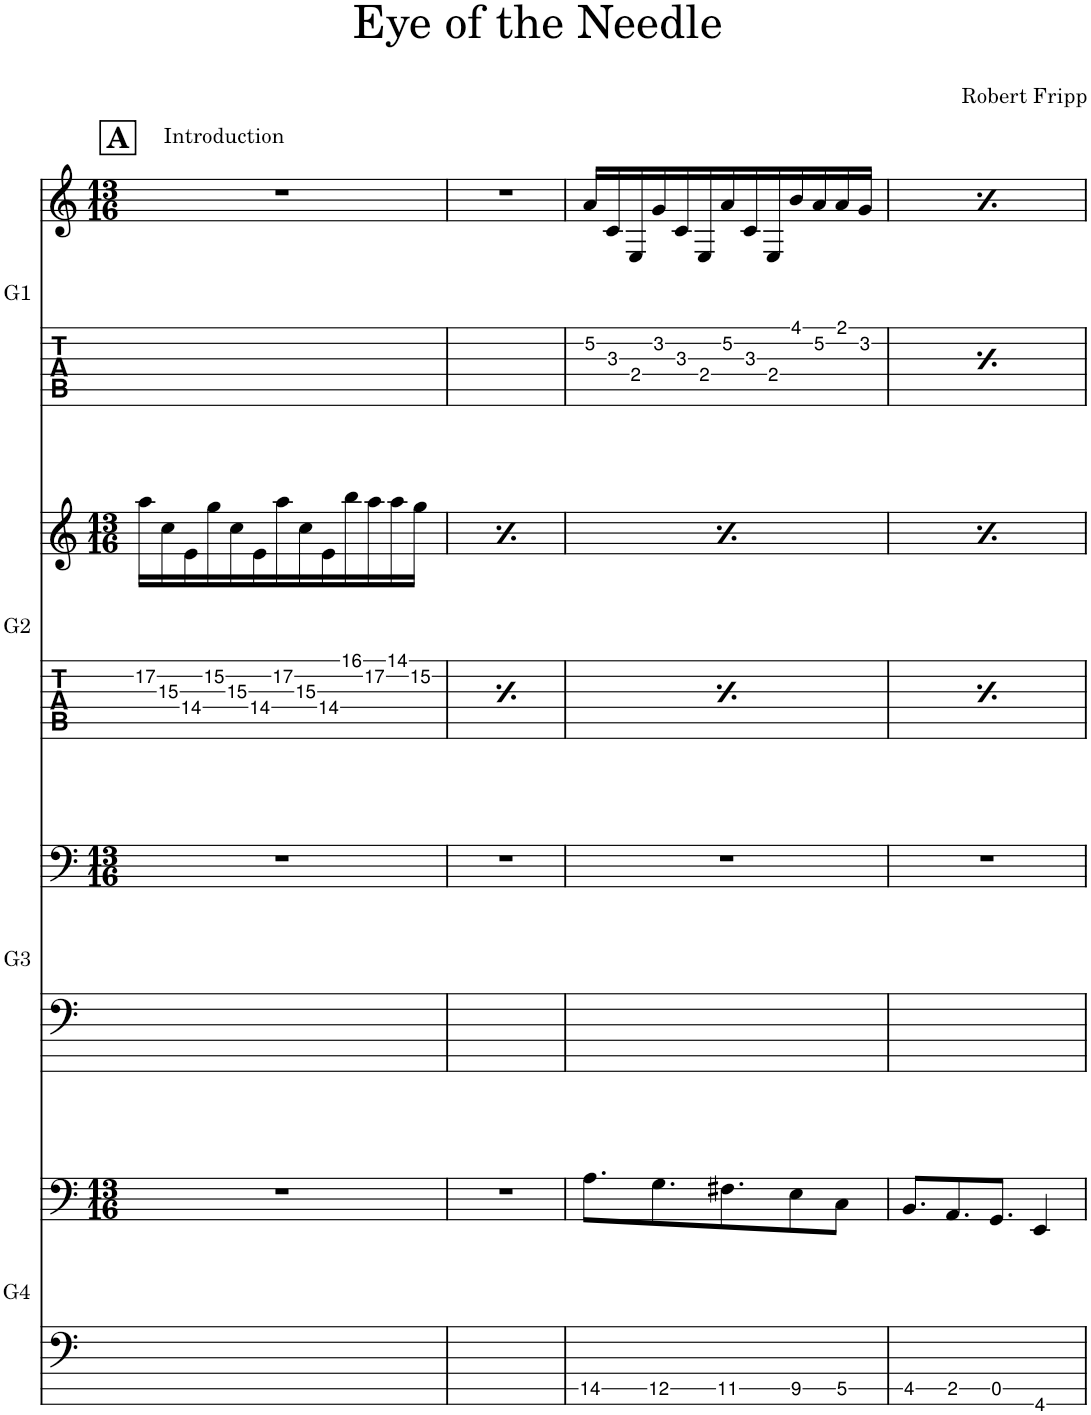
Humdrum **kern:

**kern	**kern	**kern	**kern	**kern	**kern	**kern	**kern
*part4	*part4	*part3	*part3	*part2	*part2	*part1	*part1
*staff8	*staff7	*staff6	*staff5	*staff4	*staff3	*staff2	*staff1
*I"G4	*	*I"G3	*	*I"G2	*	*I"G1	*
*I'G4	*	*I'G3	*	*I'G2	*	*I'G1	*
*stria6	*	*stria6	*	*stria6	*	*stria6	*
*clefF4	*clefF4	*clefF4	*clefF4	*	*clefG2	*	*clefG2
*k[]	*k[]	*k[]	*k[]	*k[]	*k[]	*k[]	*k[]
*M13/16	*M13/16	*M13/16	*M13/16	*M13/16	*M13/16	*M13/16	*M13/16
!!LO:REH:place=s1:a:B:cj:fs=14:t=A
=1	=1	=1	=1	=1	=1	=1	=1
!	!	!	!	!	!	!	!LO:TX:a:t=Introduction
16%13r	16%13r	16%13r	16%13r	16aaLL	16aa\LL	16%13r	16%13r
.	.	.	.	16cc	16cc\	.	.
.	.	.	.	16e	16e\	.	.
.	.	.	.	16gg	16gg\	.	.
.	.	.	.	16cc	16cc\	.	.
.	.	.	.	16e	16e\	.	.
.	.	.	.	16aa	16aa\	.	.
.	.	.	.	16cc	16cc\	.	.
.	.	.	.	16e	16e\	.	.
.	.	.	.	16bb	16bb\	.	.
.	.	.	.	16aa	16aa\	.	.
.	.	.	.	16aa	16aa\	.	.
.	.	.	.	16ggJJ	16gg\JJ	.	.
=2	=2	=2	=2	=2	=2	=2	=2
16%13r	16%13r	16%13r	16%13r	16aaLL	16aa\LL	16%13r	16%13r
.	.	.	.	16cc	16cc\	.	.
.	.	.	.	16e	16e\	.	.
.	.	.	.	16gg	16gg\	.	.
.	.	.	.	16cc	16cc\	.	.
.	.	.	.	16e	16e\	.	.
.	.	.	.	16aa	16aa\	.	.
.	.	.	.	16cc	16cc\	.	.
.	.	.	.	16e	16e\	.	.
.	.	.	.	16bb	16bb\	.	.
.	.	.	.	16aa	16aa\	.	.
.	.	.	.	16aa	16aa\	.	.
.	.	.	.	16ggJJ	16gg\JJ	.	.
=3	=3	=3	=3	=3	=3	=3	=3
8.AL	8.A\L	16%13r	16%13r	16aaLL	16aa\LL	16aLL	16a/LL
.	.	.	.	16cc	16cc\	16c	16c/
.	.	.	.	16e	16e\	16E	16E/
8.G	8.G\	.	.	16gg	16gg\	16g	16g/
.	.	.	.	16cc	16cc\	16c	16c/
.	.	.	.	16e	16e\	16E	16E/
8.F#X	8.F#X\	.	.	16aa	16aa\	16a	16a/
.	.	.	.	16cc	16cc\	16c	16c/
.	.	.	.	16e	16e\	16E	16E/
8E	8E\	.	.	16bb	16bb\	16b	16b/
.	.	.	.	16aa	16aa\	16a	16a/
8CJ	8C\J	.	.	16aa	16aa\	16a	16a/
.	.	.	.	16ggJJ	16gg\JJ	16gJJ	16g/JJ
=4	=4	=4	=4	=4	=4	=4	=4
8.BBL	8.BB/L	16%13r	16%13r	16aaLL	16aa\LL	16aLL	16a/LL
.	.	.	.	16cc	16cc\	16c	16c/
.	.	.	.	16e	16e\	16E	16E/
8.AA	8.AA/	.	.	16gg	16gg\	16g	16g/
.	.	.	.	16cc	16cc\	16c	16c/
.	.	.	.	16e	16e\	16E	16E/
8.GGJ	8.GG/J	.	.	16aa	16aa\	16a	16a/
.	.	.	.	16cc	16cc\	16c	16c/
.	.	.	.	16e	16e\	16E	16E/
4EE	4EE/	.	.	16bb	16bb\	16b	16b/
.	.	.	.	16aa	16aa\	16a	16a/
.	.	.	.	16aa	16aa\	16a	16a/
.	.	.	.	16ggJJ	16gg\JJ	16gJJ	16g/JJ
=	=	=	=	=	=	=	=
*-	*-	*-	*-	*-	*-	*-	*-
